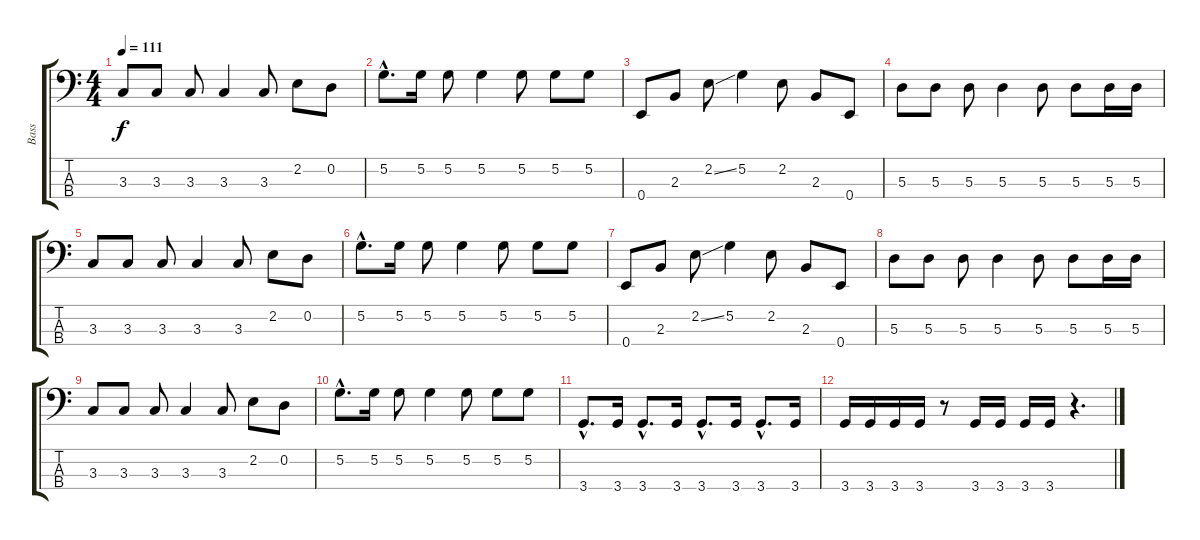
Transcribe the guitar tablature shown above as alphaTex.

\track ("Bass" "Bass") {instrument electricbassfinger}
\staff {score tabs}
\tuning (G2 D2 A1 E1) {hide}
\ts (4 4)
\tempo 111
\clef f4
\ks c
3.3.8{dy f} 3.3.8 3.3.8 3.3.4 3.3.8 2.2.8 0.2.8 |
5.2{hac}.8{d} 5.2.16 5.2.8 5.2.4 5.2.8 5.2.8 5.2.8 |
0.4.8 2.3.8 2.2{ss}.8 5.2.4 2.2.8 2.3.8 0.4.8 |
5.3.8 5.3.8 5.3.8 5.3.4 5.3.8 5.3.8 5.3.16 5.3.16 |
3.3.8 3.3.8 3.3.8 3.3.4 3.3.8 2.2.8 0.2.8 |
5.2{hac}.8{d} 5.2.16 5.2.8 5.2.4 5.2.8 5.2.8 5.2.8 |
0.4.8 2.3.8 2.2{ss}.8 5.2.4 2.2.8 2.3.8 0.4.8 |
5.3.8 5.3.8 5.3.8 5.3.4 5.3.8 5.3.8 5.3.16 5.3.16 |
3.3.8 3.3.8 3.3.8 3.3.4 3.3.8 2.2.8 0.2.8 |
5.2{hac}.8{d} 5.2.16 5.2.8 5.2.4 5.2.8 5.2.8 5.2.8 |
3.4{hac}.8{d} 3.4.16 3.4{hac}.8{d} 3.4.16 3.4{hac}.8{d} 3.4.16 3.4{hac}.8{d} 3.4.16 |
3.4.16 3.4.16 3.4.16 3.4.16 r.8 3.4.16 3.4.16 3.4.16 3.4.16 r.4{d}
